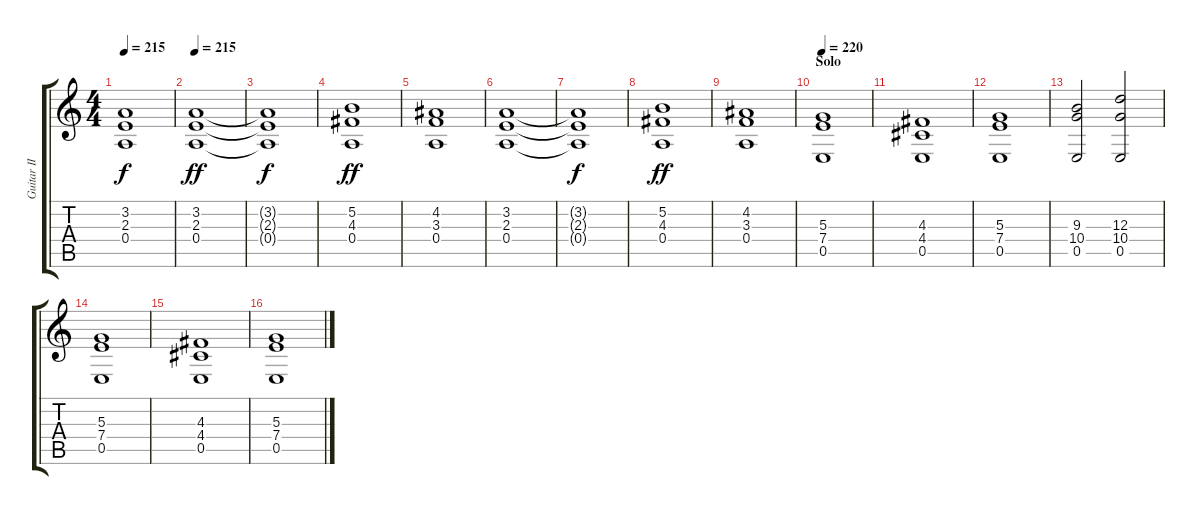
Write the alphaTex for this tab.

\track ("Guitar II" "Guitar II") {instrument distortionguitar}
\staff {score tabs}
\tuning (B3 Gb3 D3 A2 E2 B1) {hide}
\ts (4 4)
\tempo 215
\clef g2
\ks c
(3.2{t} 2.3{t} 0.4{t}).1{dy f} |
\tempo 215
(3.2 2.3 0.4).1{dy ff} |
(3.2{t} 2.3{t} 0.4{t}).1{dy f} |
(5.2 4.3 0.4).1{dy ff} |
(4.2 3.3 0.4).1 |
(3.2 2.3 0.4).1 |
(3.2{t} 2.3{t} 0.4{t}).1{dy f} |
(5.2 4.3 0.4).1{dy ff} |
(4.2 3.3 0.4).1 |
\section ("" "Solo")
\tempo 220
(5.3 7.4 0.5).1{volume 12} |
(4.3 4.4 0.5).1 |
(5.3 7.4 0.5).1 |
(9.3 10.4 0.5).2 (12.3 10.4 0.5).2 |
(5.3 7.4 0.5).1 |
(4.3 4.4 0.5).1 |
(5.3 7.4 0.5).1
